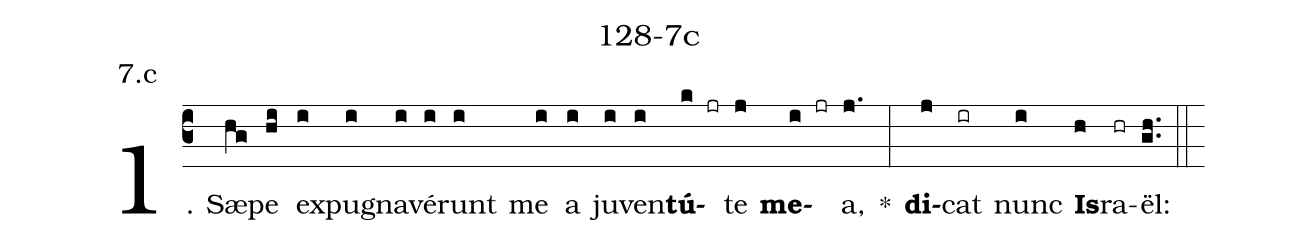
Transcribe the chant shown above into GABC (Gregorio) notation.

name: 128-7c;
annotation: 7.c;
%%
(c3)1. Sæ(hg)pe(hi) ex(i)pu(i)gna(i)vé(i)runt(i) me(i) a(i) ju(i)ven(i)<b>tú</b>(k jr)te(j) <b>me</b>(i jr)a,(j.) *(:) <b>di</b>(j)cat(ir) nunc(i) <b>Is</b>(h)ra(hr)ël:(gh..) (::)
